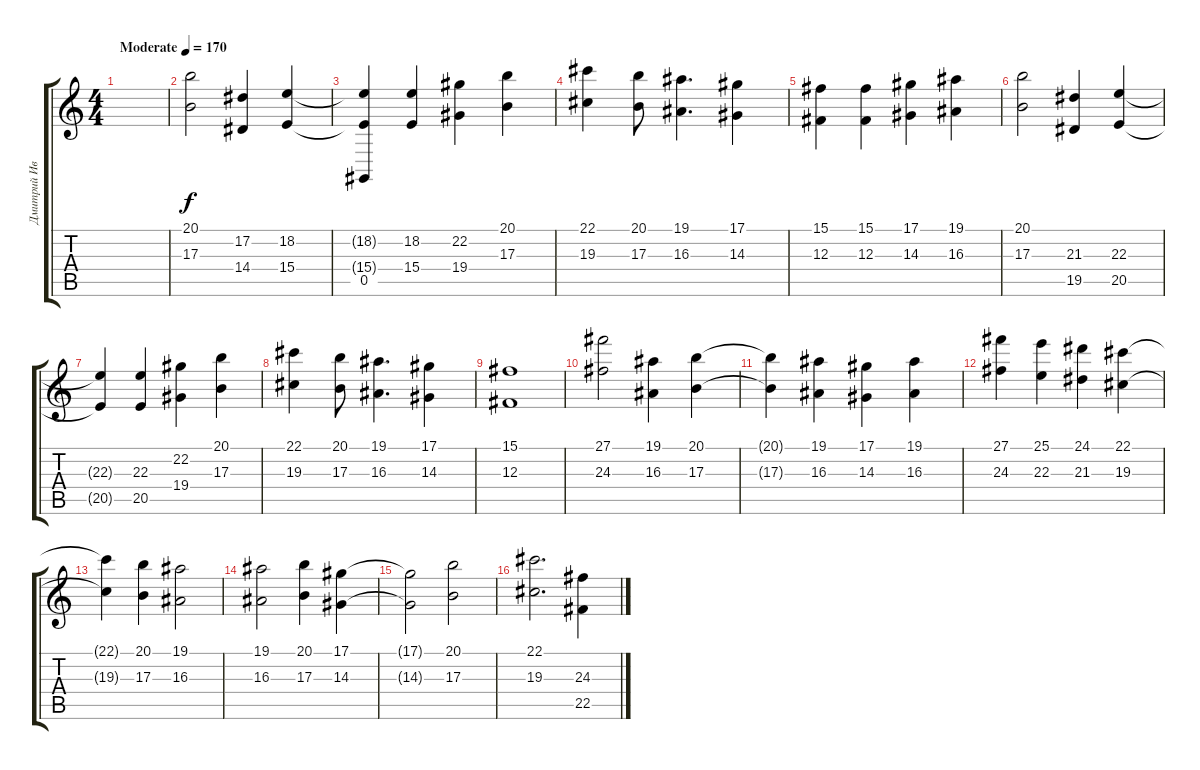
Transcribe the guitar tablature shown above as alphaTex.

\track ("Дмитрий Иванов" "Дмитрий Ив") {instrument stringensemble1}
\staff {score tabs}
\tuning (Eb4 Bb3 Gb3 Db3 Ab2 Eb2) {hide}
\ts (4 4)
\tempo (170 "Moderate")
\clef g2
\ks c
|
(20.1 17.3).2 (17.2 14.4).4 (18.2 15.4).4 |
(18.2{t} 15.4{t} 0.5).4 (18.2 15.4).4 (22.2 19.4).4 (20.1 17.3).4 |
(22.1 19.3).4 (20.1 17.3).8 (19.1 16.3).4{d} (17.1 14.3).4 |
(15.1 12.3).4 (15.1 12.3).4 (17.1 14.3).4 (19.1 16.3).4 |
(20.1 17.3).2 (21.3 19.5).4 (22.3 20.5).4 |
(22.3{t} 20.5{t}).4 (22.3 20.5).4 (22.2 19.4).4 (20.1 17.3).4 |
(22.1 19.3).4 (20.1 17.3).8 (19.1 16.3).4{d} (17.1 14.3).4 |
(15.1 12.3).1 |
(27.1 24.3).2 (19.1 16.3).4 (20.1 17.3).4 |
(20.1{t} 17.3{t}).4 (19.1 16.3).4 (17.1 14.3).4 (19.1 16.3).4 |
(27.1 24.3).4 (25.1 22.3).4 (24.1 21.3).4 (22.1 19.3).4 |
(22.1{t} 19.3{t}).4 (20.1 17.3).4 (19.1 16.3).2 |
(19.1 16.3).2 (20.1 17.3).4 (17.1 14.3).4 |
(17.1{t} 14.3{t}).2 (20.1 17.3).2 |
(22.1 19.3).2{d} (24.3 22.5).4
